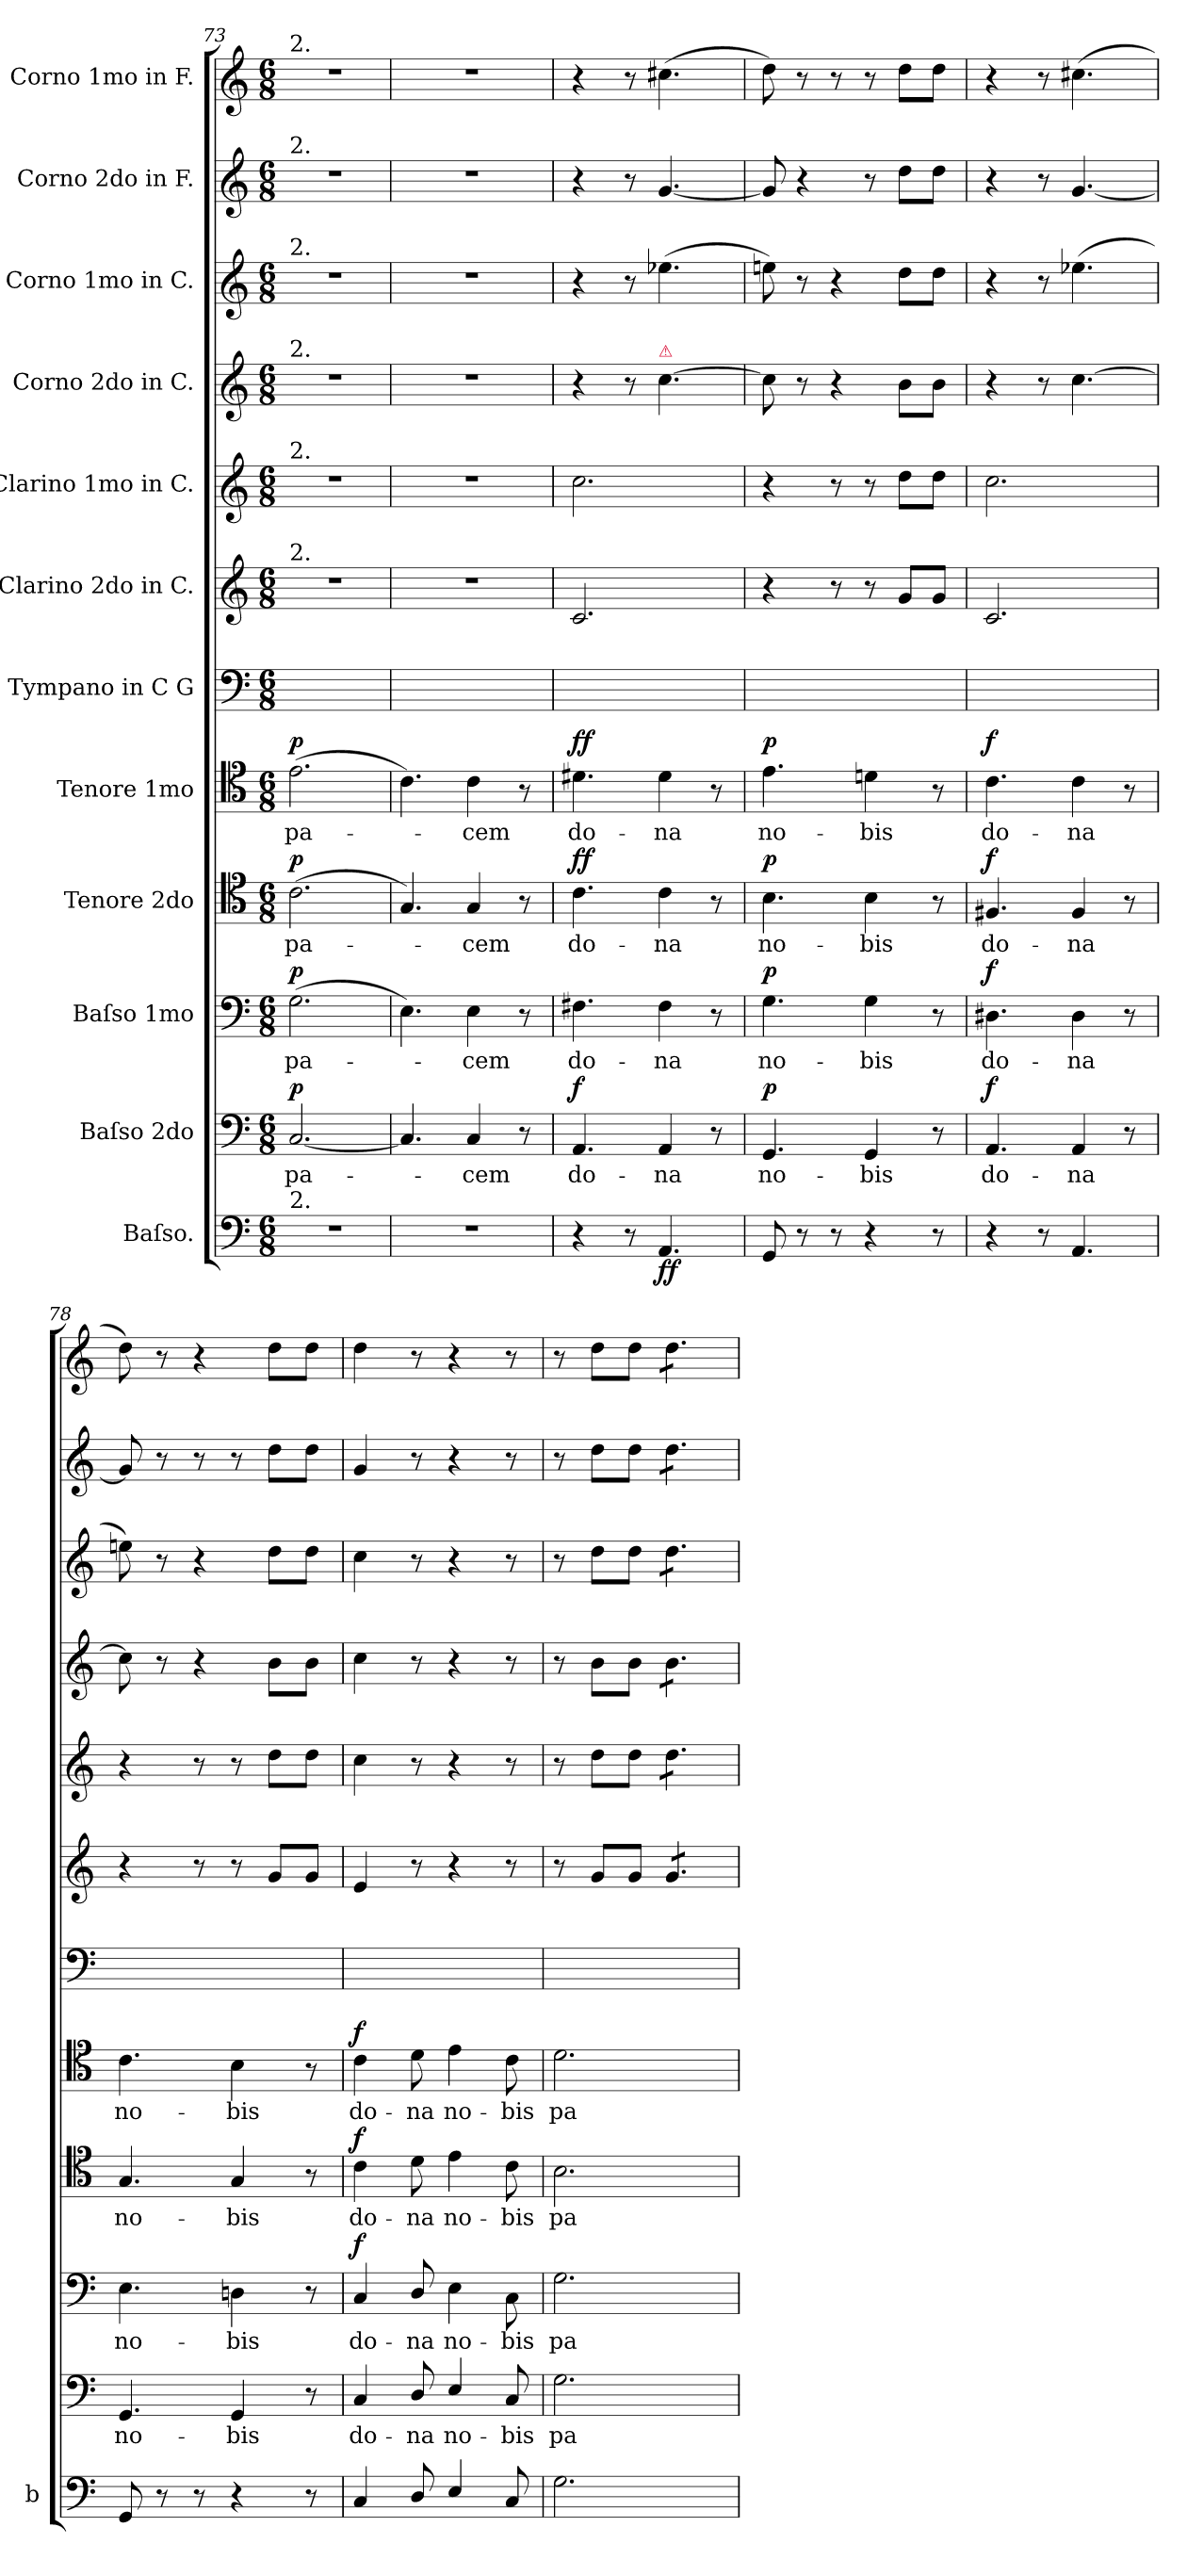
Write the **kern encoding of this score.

**kern	**dynam	**kern	**text	**dynam	**kern	**text	**dynam	**kern	**text	**dynam	**kern	**text	**dynam	**kern	**kern	**kern	**kern	**kern	**kern	**kern
*part12	*part12	*part11	*part11	*part11	*part10	*part10	*part10	*part9	*part9	*part9	*part8	*part8	*part8	*part7	*part6	*part5	*part4	*part3	*part2	*part1
*staff12	*staff12	*staff11	*staff11	*staff11	*staff10	*staff10	*staff10	*staff9	*staff9	*staff9	*staff8	*staff8	*staff8	*staff7	*staff6	*staff5	*staff4	*staff3	*staff2	*staff1
*I"Baſso.	*	*I"Baſso 2do	*	*	*I"Baſso 1mo	*	*	*I"Tenore 2do	*	*	*I"Tenore 1mo	*	*	*I"Tympano in C G	*I"Clarino 2do in C.	*I"Clarino 1mo in C.	*I"Corno 2do in C.	*I"Corno 1mo in C.	*I"Corno 2do in F.	*I"Corno 1mo in F.
*I'b	*	*	*	*	*	*	*	*	*	*	*	*	*	*	*	*	*	*	*	*
*clefF4	*	*clefF4	*	*	*clefF4	*	*	*clefC4	*	*	*clefC4	*	*	*clefF4	*clefG2	*clefG2	*clefG2	*clefG2	*clefG2	*clefG2
*	*	*	*	*	*	*	*	*	*	*	*	*	*	*	*	*	*	*	*ITrd4c7	*ITrd4c7
*k[]	*	*k[]	*	*	*k[]	*	*	*k[]	*	*	*k[]	*	*	*k[]	*k[]	*k[]	*k[]	*k[]	*k[b-]	*k[b-]
*M6/8	*	*M6/8	*	*	*M6/8	*	*	*M6/8	*	*	*M6/8	*	*	*M6/8	*M6/8	*M6/8	*M6/8	*M6/8	*M6/8	*M6/8
=73	=73	=73	=73	=73	=73	=73	=73	=73	=73	=73	=73	=73	=73	=73	=73	=73	=73	=73	=73	=73
!	!	!	!	!	!	!	!	!	!	!	!	!	!	!	!	!	!	!	!	!LO:TX:a:t=2.
!	!	!	!	!	!	!	!	!	!	!	!	!	!	!	!	!	!	!	!LO:TX:a:t=2.	!
!	!	!	!	!	!	!	!	!	!	!	!	!	!	!	!	!	!	!LO:TX:a:t=2.	!	!
!	!	!	!	!	!	!	!	!	!	!	!	!	!	!	!	!	!LO:TX:a:t=2.	!	!	!
!	!	!	!	!	!	!	!	!	!	!	!	!	!	!	!	!LO:TX:a:t=2.	!	!	!	!
!	!	!	!	!	!	!	!	!	!	!	!	!	!	!	!LO:TX:a:t=2.	!	!	!	!	!
!LO:TX:a:t=2.	!	!	!	!	!	!	!	!	!	!	!	!	!	!	!	!	!	!	!	!
!	!	!	!	!LO:DY:b	!	!	!LO:DY:a	!	!	!LO:DY:a	!	!	!LO:DY:a	!	!	!	!	!	!	!
2.r	.	[2.C/	pa-	p	(2.G\	pa-	p	(2.c\	pa-	p	(2.e\	pa-	p	2.ryy	2.r	2.r	2.r	2.r	2.r	2.r
=74	=74	=74	=74	=74	=74	=74	=74	=74	=74	=74	=74	=74	=74	=74	=74	=74	=74	=74	=74	=74
2.r	.	4.C/]	.	.	4.E\)	.	.	4.G/)	.	.	4.c\)	.	.	2.ryy	2.r	2.r	2.r	2.r	2.r	2.r
.	.	4C/	-cem	.	4E\	-cem	.	4G/	-cem	.	4c\	-cem	.	.	.	.	.	.	.	.
.	.	8r	.	.	8r	.	.	8r	.	.	8r	.	.	.	.	.	.	.	.	.
=75	=75	=75	=75	=75	=75	=75	=75	=75	=75	=75	=75	=75	=75	=75	=75	=75	=75	=75	=75	=75
!	!	!	!	!LO:DY:b	!	!	!LO:DY:a	!	!	!LO:DY:a	!	!	!LO:DY:a	!	!	!	!	!	!	!
4r	.	4.AA/	do-	f	4.F#X\	do-	f&colon;	4.c\	do-	ff	4.d#X\	do-	ff	2.ryy	2.c/	2.cc\	4r	4r	4r	4r
8r	.	.	.	.	.	.	.	.	.	.	.	.	.	.	.	.	8r	8r	8r	8r
!	!	!	!	!	!	!	!	!	!	!	!	!	!	!	!	!	!LO:TX:a:color=crimson:t=⚠	!	!	!
!	!LO:DY:b	!	!	!	!	!	!	!	!	!	!	!	!	!	!	!	!	!	!	!
4.AA/	ff	4AA/	-na	.	4F#\	-na	.	4c\	-na	.	4d#\	-na	.	.	.	.	[4.cc\	(4.ee-X\	[4.c/	(4.f#X\
.	.	8r	.	.	8r	.	.	8r	.	.	8r	.	.	.	.	.	.	.	.	.
=76	=76	=76	=76	=76	=76	=76	=76	=76	=76	=76	=76	=76	=76	=76	=76	=76	=76	=76	=76	=76
!	!	!	!	!LO:DY:b	!	!	!LO:DY:a	!	!	!LO:DY:a	!	!	!LO:DY:a	!	!	!	!	!	!	!
8GG/	.	4.GG/	no-	p	4.G\	no-	p	4.B\	no-	p	4.e\	no-	p	2.ryy	4r	4r	8cc\]	8een\)	8c/]	8g\)
8r	.	.	.	.	.	.	.	.	.	.	.	.	.	.	.	.	8r	8r	4r	8r
8r	.	.	.	.	.	.	.	.	.	.	.	.	.	.	8r	8r	4r	4r	.	8r
4r	.	4GG/	-bis	.	4G\	-bis	.	4B\	-bis	.	4dn\	-bis	.	.	8r	8r	.	.	8r	8r
.	.	.	.	.	.	.	.	.	.	.	.	.	.	.	8g/L	8dd\L	8b\L	8dd\L	8g\L	8g\L
8r	.	8r	.	.	8r	.	.	8r	.	.	8r	.	.	.	8g/J	8dd\J	8b\J	8dd\J	8g\J	8g\J
=77	=77	=77	=77	=77	=77	=77	=77	=77	=77	=77	=77	=77	=77	=77	=77	=77	=77	=77	=77	=77
!	!	!	!	!LO:DY:b	!	!	!LO:DY:a	!	!	!LO:DY:b	!	!	!LO:DY:a	!	!	!	!	!	!	!
4r	.	4.AA/	do-	f	4.D#X\	do-	f	4.F#X/	do-	f	4.c\	do-	f	2.ryy	2.c/	2.cc\	4r	4r	4r	4r
8r	.	.	.	.	.	.	.	.	.	.	.	.	.	.	.	.	8r	8r	8r	8r
4.AA/	.	4AA/	-na	.	4D#\	-na	.	4F#/	-na	.	4c\	-na	.	.	.	.	[4.cc\	(4.ee-X\	[4.c/	(4.f#X\
.	.	8r	.	.	8r	.	.	8r	.	.	8r	.	.	.	.	.	.	.	.	.
=78	=78	=78	=78	=78	=78	=78	=78	=78	=78	=78	=78	=78	=78	=78	=78	=78	=78	=78	=78	=78
8GG/	.	4.GG/	no-	.	4.E\	no-	.	4.G/	no-	.	4.c\	no-	.	2.ryy	4r	4r	8cc\]	8een\)	8c/]	8g\)
8r	.	.	.	.	.	.	.	.	.	.	.	.	.	.	.	.	8r	8r	8r	8r
8r	.	.	.	.	.	.	.	.	.	.	.	.	.	.	8r	8r	4r	4r	8r	4r
4r	.	4GG/	-bis	.	4Dn\	-bis	.	4G/	-bis	.	4B\	-bis	.	.	8r	8r	.	.	8r	.
.	.	.	.	.	.	.	.	.	.	.	.	.	.	.	8g/L	8dd\L	8b\L	8dd\L	8g\L	8g\L
8r	.	8r	.	.	8r	.	.	8r	.	.	8r	.	.	.	8g/J	8dd\J	8b\J	8dd\J	8g\J	8g\J
=79	=79	=79	=79	=79	=79	=79	=79	=79	=79	=79	=79	=79	=79	=79	=79	=79	=79	=79	=79	=79
!	!	!	!	!	!	!	!LO:DY:a	!	!	!LO:DY:b	!	!	!LO:DY:b	!	!	!	!	!	!	!
4C/	.	4C/	do-	.	4C/	do-	f	4c\	do-	f	4c\	do-	f	2.ryy	4e/	4cc\	4cc\	4cc\	4c/	4g\
8D/	.	8D/	-na	.	8D/	-na	.	8d\	-na	.	8d\	-na	.	.	8r	8r	8r	8r	8r	8r
4E/	.	4E/	no-	.	4E\	no-	.	4e\	no-	.	4e\	no-	.	.	4r	4r	4r	4r	4r	4r
8C/	.	8C/	-bis	.	8C\	-bis	.	8c\	-bis	.	8c\	-bis	.	.	8r	8r	8r	8r	8r	8r
=80	=80	=80	=80	=80	=80	=80	=80	=80	=80	=80	=80	=80	=80	=80	=80	=80	=80	=80	=80	=80
2.G\	.	2.G\	pa-	.	2.G\	pa-	.	2.B\	pa-	.	2.d\	pa-	.	2.ryy	8r	8r	8r	8r	8r	8r
.	.	.	.	.	.	.	.	.	.	.	.	.	.	.	8g/L	8dd\L	8b\L	8dd\L	8g\L	8g\L
.	.	.	.	.	.	.	.	.	.	.	.	.	.	.	8g/J	8dd\J	8b\J	8dd\J	8g\J	8g\J
*	*	*	*	*	*	*	*	*	*	*	*	*	*	*	*tremolo	*	*	*	*	*
*	*	*	*	*	*	*	*	*	*	*	*	*	*	*	*	*tremolo	*	*	*	*
*	*	*	*	*	*	*	*	*	*	*	*	*	*	*	*	*	*tremolo	*	*	*
*	*	*	*	*	*	*	*	*	*	*	*	*	*	*	*	*	*	*tremolo	*	*
*	*	*	*	*	*	*	*	*	*	*	*	*	*	*	*	*	*	*	*tremolo	*
*	*	*	*	*	*	*	*	*	*	*	*	*	*	*	*	*	*	*	*	*tremolo
.	.	.	.	.	.	.	.	.	.	.	.	.	.	.	8g/L	8dd\L	8b\L	8dd\L	8g\L	8g\L
.	.	.	.	.	.	.	.	.	.	.	.	.	.	.	8g/	8dd\	8b\	8dd\	8g\	8g\
.	.	.	.	.	.	.	.	.	.	.	.	.	.	.	8g/J	8dd\J	8b\J	8dd\J	8g\J	8g\J
*	*	*	*	*	*	*	*	*	*	*	*	*	*	*	*	*	*	*	*	*Xtremolo
*	*	*	*	*	*	*	*	*	*	*	*	*	*	*	*	*	*	*	*Xtremolo	*
*	*	*	*	*	*	*	*	*	*	*	*	*	*	*	*	*	*	*Xtremolo	*	*
*	*	*	*	*	*	*	*	*	*	*	*	*	*	*	*	*	*Xtremolo	*	*	*
*	*	*	*	*	*	*	*	*	*	*	*	*	*	*	*	*Xtremolo	*	*	*	*
*	*	*	*	*	*	*	*	*	*	*	*	*	*	*	*Xtremolo	*	*	*	*	*
=	=	=	=	=	=	=	=	=	=	=	=	=	=	=	=	=	=	=	=	=
*-	*-	*-	*-	*-	*-	*-	*-	*-	*-	*-	*-	*-	*-	*-	*-	*-	*-	*-	*-	*-
